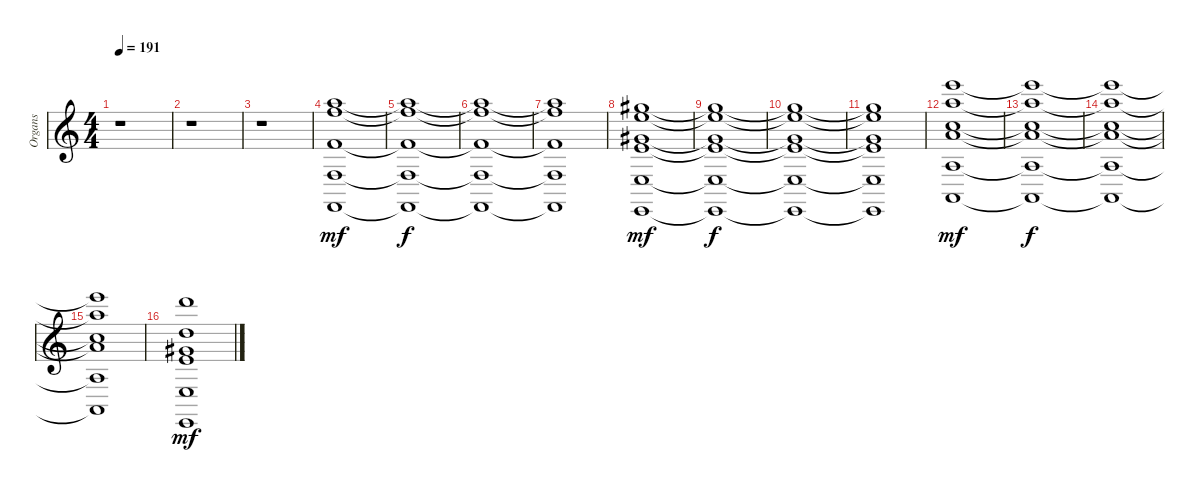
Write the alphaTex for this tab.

\track ("Organs" "Organs") {instrument rockorgan}
\staff {score}
\tuning (E4 B3 G3 D3 A2 E2 B1) {hide}
\ts (4 4)
\tempo 191
\clef g2
\ks c
r.1{dy f} |
r.1 |
r.1 |
(17.1 18.2 10.3 3.4 1.6).1{dy mf volume 10} |
(17.1{t} 18.2{t} 10.3{t} 3.4{t} 1.6{t}).1{dy f} |
(17.1{t} 18.2{t} 10.3{t} 3.4{t} 1.6{t}).1 |
(17.1{t} 18.2{t} 10.3{t} 3.4{t} 1.6{t}).1 |
(16.1 17.2 13.3 14.4 7.5 0.6).1{dy mf} |
(16.1{t} 17.2{t} 13.3{t} 14.4{t} 7.5{t} 0.6{t}).1{dy f} |
(16.1{t} 17.2{t} 13.3{t} 14.4{t} 7.5{t} 0.6{t}).1 |
(16.1{t} 17.2{t} 13.3{t} 14.4{t} 7.5{t} 0.6{t}).1 |
(24.1 22.2 17.3 19.4 0.5 17.6).1{dy mf} |
(24.1{t} 22.2{t} 17.3{t} 19.4{t} 0.5{t} 17.6{t}).1{dy f} |
(24.1{t} 22.2{t} 17.3{t} 19.4{t} 0.5{t} 17.6{t}).1 |
(24.1{t} 22.2{t} 17.3{t} 19.4{t} 0.5{t} 17.6{t}).1 |
(22.1 15.2 13.3 14.4 7.5 0.6).1{dy mf}
